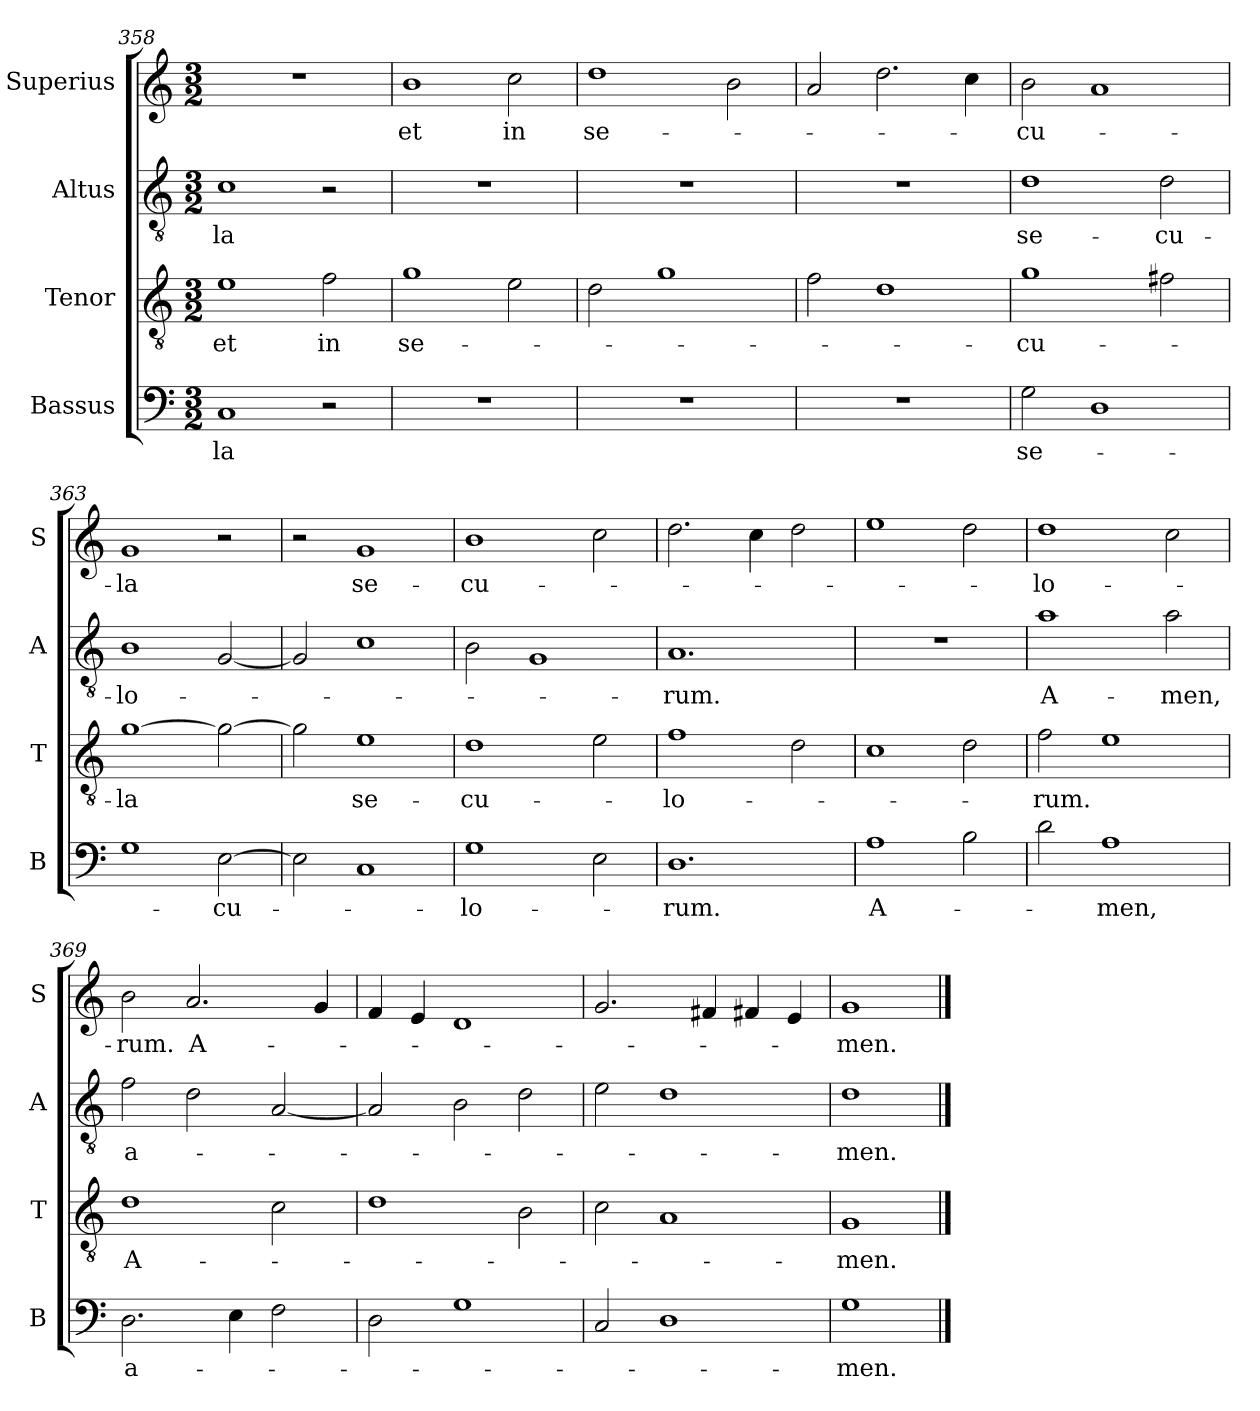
**kern	**text	**kern	**text	**kern	**text	**kern	**text
*part4	*part4	*part3	*part3	*part2	*part2	*part1	*part1
*staff4	*staff4	*staff3	*staff3	*staff2	*staff2	*staff1	*staff1
*I"Bassus	*	*I"Tenor	*	*I"Altus	*	*I"Superius	*
*I'B	*	*I'T	*	*I'A	*	*I'S	*
*clefF4	*	*clefGv2	*	*clefGv2	*	*clefG2	*
*k[]	*	*k[]	*	*k[]	*	*k[]	*
*M3/2	*	*M3/2	*	*M3/2	*	*M3/2	*
=358	=358	=358	=358	=358	=358	=358	=358
1C	-la	1e	et	1c	-la	1.r	.
2r	.	2f	in	2r	.	.	.
=359	=359	=359	=359	=359	=359	=359	=359
1.r	.	1g	se-	1.r	.	1b	et
.	.	2e	.	.	.	2cc	in
=360	=360	=360	=360	=360	=360	=360	=360
1.r	.	2d	.	1.r	.	1dd	se-
.	.	1g	.	.	.	.	.
.	.	.	.	.	.	2b	.
=361	=361	=361	=361	=361	=361	=361	=361
1.r	.	2f	.	1.r	.	2a	.
.	.	1d	.	.	.	2.dd	.
.	.	.	.	.	.	4cc	.
=362	=362	=362	=362	=362	=362	=362	=362
2G	se-	1g	-cu-	1d	se-	2b	-cu-
1D	.	.	.	.	.	1a	.
.	.	2f#X	.	2d	-cu-	.	.
=363	=363	=363	=363	=363	=363	=363	=363
1G	.	[1g	-la	1B	-lo-	1g	-la
[2E	-cu-	2g_	.	[2G	.	2r	.
=364	=364	=364	=364	=364	=364	=364	=364
2E]	.	2g]	.	2G]	.	2r	.
1C	.	1e	se-	1c	.	1g	se-
=365	=365	=365	=365	=365	=365	=365	=365
1G	-lo-	1d	-cu-	2B	.	1b	-cu-
.	.	.	.	1G	.	.	.
2E	.	2e	.	.	.	2cc	.
=366	=366	=366	=366	=366	=366	=366	=366
1.D	-rum.	1f	-lo-	1.A	-rum.	2.dd	.
.	.	.	.	.	.	4cc	.
.	.	2d	.	.	.	2dd	.
=367	=367	=367	=367	=367	=367	=367	=367
1A	A-	1c	.	1.r	.	1ee	.
2B	.	2d	.	.	.	2dd	.
=368	=368	=368	=368	=368	=368	=368	=368
2d	.	2f	-rum.	1a	A-	1dd	-lo-
!	!LO:LY:i	!	!	!	!	!	!
1A	-men,	1e	.	.	.	.	.
!	!	!	!	!	!LO:LY:i	!	!
.	.	.	.	2a	-men,	2cc	.
=369	=369	=369	=369	=369	=369	=369	=369
!	!LO:LY:i	!	!	!	!LO:LY:i	!	!
2.D	a-	1d	A-	2f	a-	2b	-rum.
.	.	.	.	2d	.	2.a	A-
4E	.	.	.	.	.	.	.
2F	.	2c	.	[2A	.	.	.
.	.	.	.	.	.	4g	.
=370	=370	=370	=370	=370	=370	=370	=370
2D	.	1d	.	2A]	.	4f	.
.	.	.	.	.	.	4e	.
1G	.	.	.	2B	.	1d	.
.	.	2B	.	2d	.	.	.
=371	=371	=371	=371	=371	=371	=371	=371
2C	.	2c	.	2e	.	2.g	.
1D	.	1A	.	1d	.	.	.
.	.	.	.	.	.	4f#X	.
.	.	.	.	.	.	4f#X	.
.	.	.	.	.	.	4e	.
=372	=372	=372	=372	=372	=372	=372	=372
!	!LO:LY:i	!	!	!	!LO:LY:i	!	!
1G	-men.	1G	-men.	1d	-men.	1g	-men.
==	==	==	==	==	==	==	==
*-	*-	*-	*-	*-	*-	*-	*-
